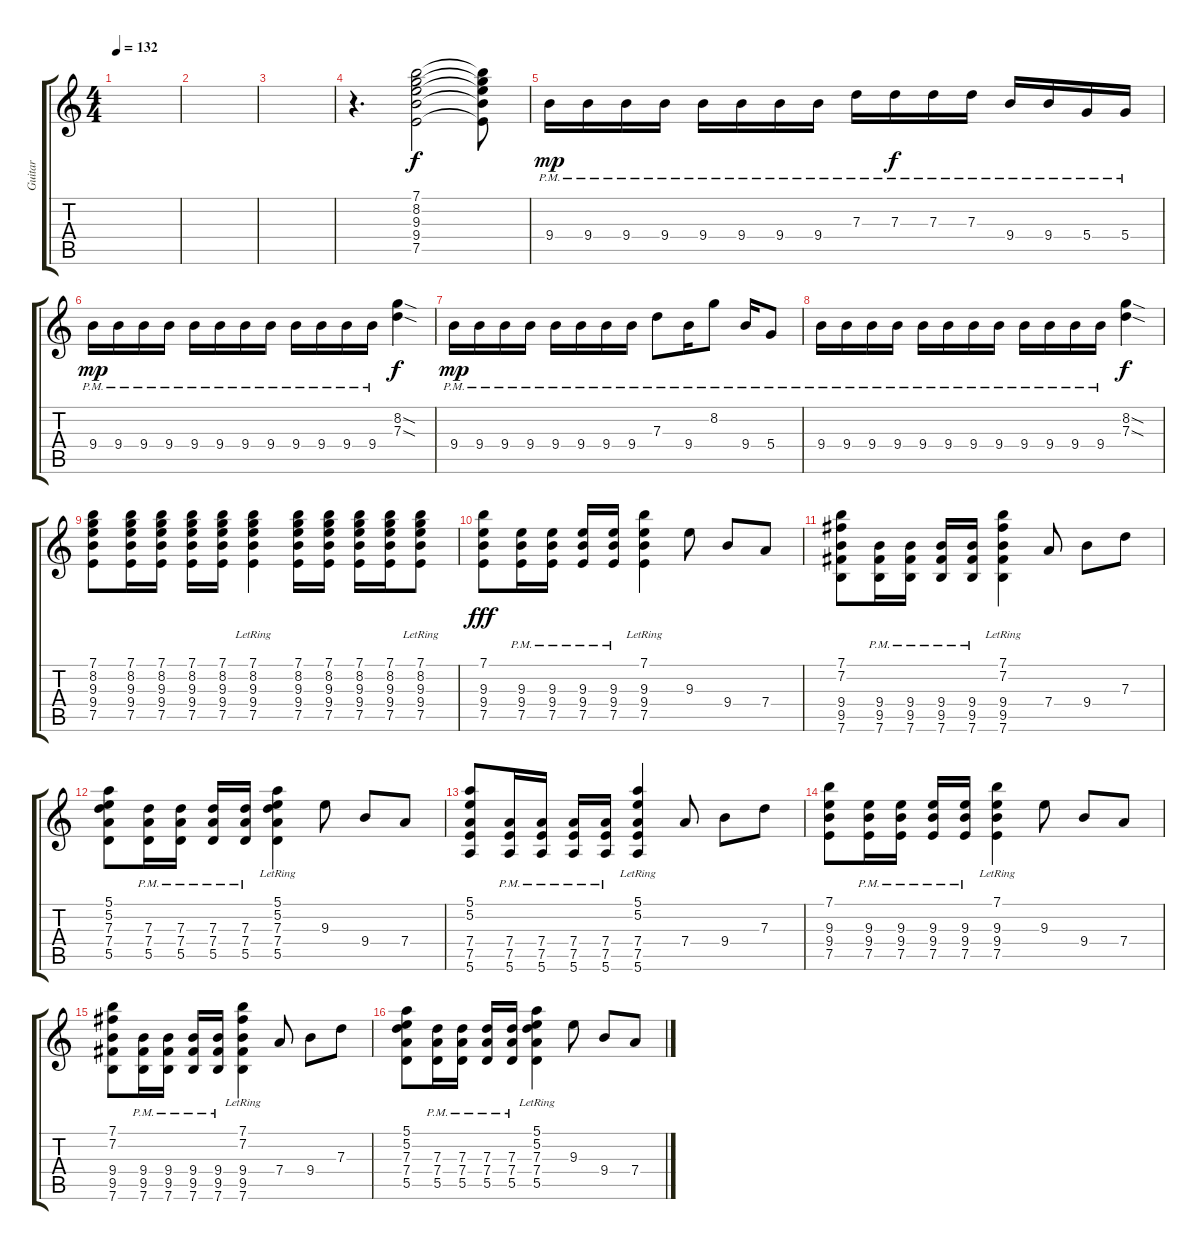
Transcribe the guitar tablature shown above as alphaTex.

\track ("Guitar" "Guitar") {instrument electricguitarclean}
\staff {score tabs}
\tuning (E4 B3 G3 D3 A2 E2) {hide}
\ts (4 4)
\tempo 132
\clef g2
\ks c
|
|
|
r.4{d} (7.1 8.2 9.3 9.4 7.5).2 (7.1{t} 8.2{t} 9.3{t} 9.4{t} 7.5{t}).8 |
9.4{pm}.16{dy mp} 9.4{pm}.16 9.4{pm}.16 9.4{pm}.16 9.4{pm}.16 9.4{pm}.16 9.4{pm}.16 9.4{pm}.16 7.3{pm}.16 7.3{pm}.16{dy f} 7.3{pm}.16 7.3{pm}.16 9.4{pm}.16 9.4{pm}.16 5.4{pm}.16 5.4{pm}.16 |
9.4{pm}.16{dy mp} 9.4{pm}.16 9.4{pm}.16 9.4{pm}.16 9.4{pm}.16 9.4{pm}.16 9.4{pm}.16 9.4{pm}.16 9.4{pm}.16 9.4{pm}.16 9.4{pm}.16 9.4{pm}.16 (8.2{sod} 7.3{sod}).4{dy f} |
9.4{pm}.16{dy mp} 9.4{pm}.16 9.4{pm}.16 9.4{pm}.16 9.4{pm}.16 9.4{pm}.16 9.4{pm}.16 9.4{pm}.16 7.3{pm}.8 9.4{pm}.16 8.2{pm}.8 9.4{pm}.16 5.4{pm}.8 |
9.4{pm}.16 9.4{pm}.16 9.4{pm}.16 9.4{pm}.16 9.4{pm}.16 9.4{pm}.16 9.4{pm}.16 9.4{pm}.16 9.4{pm}.16 9.4{pm}.16 9.4{pm}.16 9.4{pm}.16 (8.2{sod} 7.3{sod}).4{dy f} |
(7.1 8.2 9.3 9.4 7.5).8 (7.1 8.2 9.3 9.4 7.5).16 (7.1 8.2 9.3 9.4 7.5).16 (7.1 8.2 9.3 9.4 7.5).16 (7.1 8.2 9.3 9.4 7.5).16 (7.1{lr} 8.2{lr} 9.3{lr} 9.4{lr} 7.5{lr}).4 (7.1 8.2 9.3 9.4 7.5).16 (7.1 8.2 9.3 9.4 7.5).16 (7.1 8.2 9.3 9.4 7.5).16 (7.1 8.2 9.3 9.4 7.5).16 (7.1{lr} 8.2{lr} 9.3{lr} 9.4{lr} 7.5{lr}).8 |
(7.1 9.3 9.4 7.5).8{dy fff} (9.3{pm} 9.4{pm} 7.5{pm}).16 (9.3{pm} 9.4{pm} 7.5{pm}).16 (9.3{pm} 9.4{pm} 7.5{pm}).16 (9.3{pm} 9.4{pm} 7.5{pm}).16 (7.1{lr} 9.3{lr} 9.4{lr} 7.5{lr}).4 9.3.8 9.4.8 7.4.8 |
(7.1 7.2 9.4 9.5 7.6).8 (9.4{pm} 9.5{pm} 7.6{pm}).16 (9.4{pm} 9.5{pm} 7.6{pm}).16 (9.4{pm} 9.5{pm} 7.6{pm}).16 (9.4{pm} 9.5{pm} 7.6{pm}).16 (7.1{lr} 7.2{lr} 9.4{lr} 9.5{lr} 7.6{lr}).4 7.4.8 9.4.8 7.3.8 |
(5.1 5.2 7.3 7.4 5.5).8 (7.3{pm} 7.4{pm} 5.5{pm}).16 (7.3{pm} 7.4{pm} 5.5{pm}).16 (7.3{pm} 7.4{pm} 5.5{pm}).16 (7.3{pm} 7.4{pm} 5.5{pm}).16 (5.1{lr} 5.2 7.3{lr} 7.4{lr} 5.5{lr}).4 9.3.8 9.4.8 7.4.8 |
(5.1 5.2 7.4 7.5 5.6).8 (7.4{pm} 7.5{pm} 5.6{pm}).16 (7.4{pm} 7.5{pm} 5.6{pm}).16 (7.4{pm} 7.5{pm} 5.6{pm}).16 (7.4{pm} 7.5{pm} 5.6{pm}).16 (5.1{lr} 5.2 7.4{lr} 7.5{lr} 5.6).4 7.4.8 9.4.8 7.3.8 |
(7.1 9.3 9.4 7.5).8 (9.3{pm} 9.4{pm} 7.5{pm}).16 (9.3{pm} 9.4{pm} 7.5{pm}).16 (9.3{pm} 9.4{pm} 7.5{pm}).16 (9.3{pm} 9.4{pm} 7.5{pm}).16 (7.1{lr} 9.3{lr} 9.4{lr} 7.5{lr}).4 9.3.8 9.4.8 7.4.8 |
(7.1 7.2 9.4 9.5 7.6).8 (9.4{pm} 9.5{pm} 7.6{pm}).16 (9.4{pm} 9.5{pm} 7.6{pm}).16 (9.4{pm} 9.5{pm} 7.6{pm}).16 (9.4{pm} 9.5{pm} 7.6{pm}).16 (7.1{lr} 7.2{lr} 9.4{lr} 9.5{lr} 7.6{lr}).4 7.4.8 9.4.8 7.3.8 |
(5.1 5.2 7.3 7.4 5.5).8 (7.3{pm} 7.4{pm} 5.5{pm}).16 (7.3{pm} 7.4{pm} 5.5{pm}).16 (7.3{pm} 7.4{pm} 5.5{pm}).16 (7.3{pm} 7.4{pm} 5.5{pm}).16 (5.1{lr} 5.2 7.3{lr} 7.4{lr} 5.5{lr}).4 9.3.8 9.4.8 7.4.8
